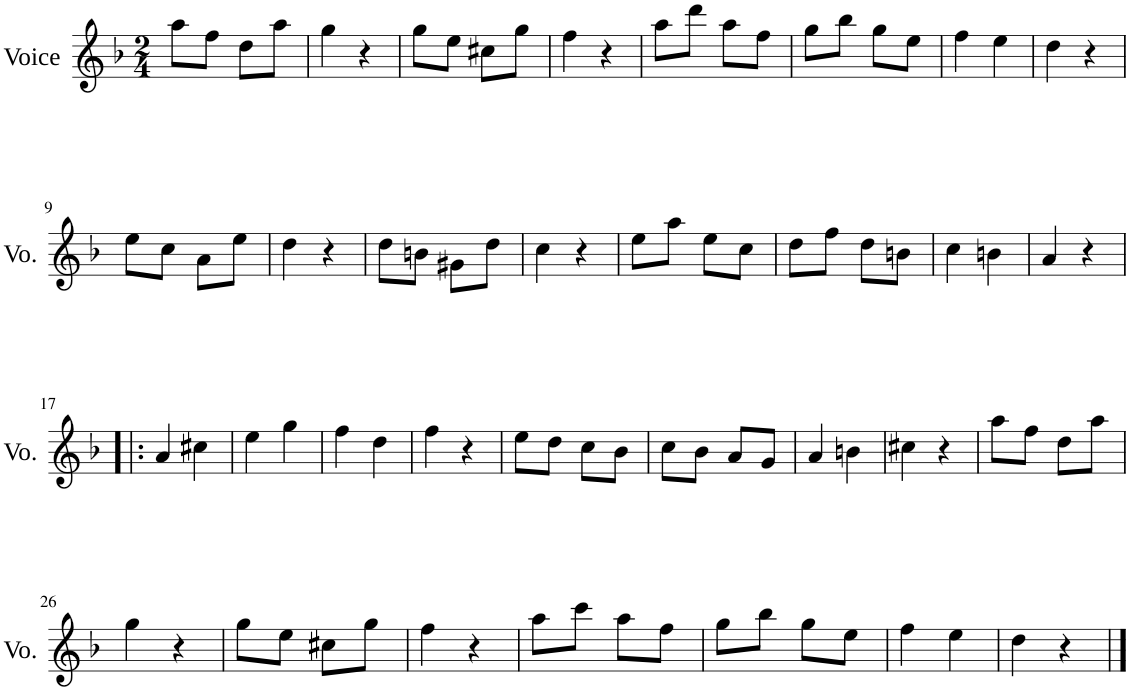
**kern
*part1
*staff1
*I"Voice
*I'Vo.
*clefG2
*k[b-]
*M2/4
=1
8aa\L
8ff\J
8dd\L
8aa\J
=2
4gg\
4r
=3
8gg\L
8ee\J
8cc#X\L
8gg\J
=4
4ff\
4r
=5
8aa\L
8ddd\J
8aa\L
8ff\J
=6
8gg\L
8bb-\J
8gg\L
8ee\J
=7
4ff\
4ee\
=8
4dd\
4r
!!LO:LB:g=z
=9
8ee\L
8cc\J
8a\L
8ee\J
=10
4dd\
4r
=11
8dd\L
8bn\J
8g#X\L
8dd\J
=12
4cc\
4r
=13
8ee\L
8aa\J
8ee\L
8cc\J
=14
8dd\L
8ff\J
8dd\L
8bn\J
=15
4cc\
4bn\
=16
4a/
4r
!!LO:LB:g=z
=17!|:
4a/
4cc#X\
=18
4ee\
4gg\
=19
4ff\
4dd\
=20
4ff\
4r
=21
8ee\L
8dd\J
8cc\L
8b-\J
=22
8cc\L
8b-\J
8a/L
8g/J
=23
4a/
4bn\
=24
4cc#X\
4r
=25
8aa\L
8ff\J
8dd\L
8aa\J
!!LO:LB:g=z
=26
4gg\
4r
=27
8gg\L
8ee\J
8cc#X\L
8gg\J
=28
4ff\
4r
=29
8aa\L
8ccc\J
8aa\L
8ff\J
=30
8gg\L
8bb-\J
8gg\L
8ee\J
=31
4ff\
4ee\
=32
4dd\
4r
==
*-
